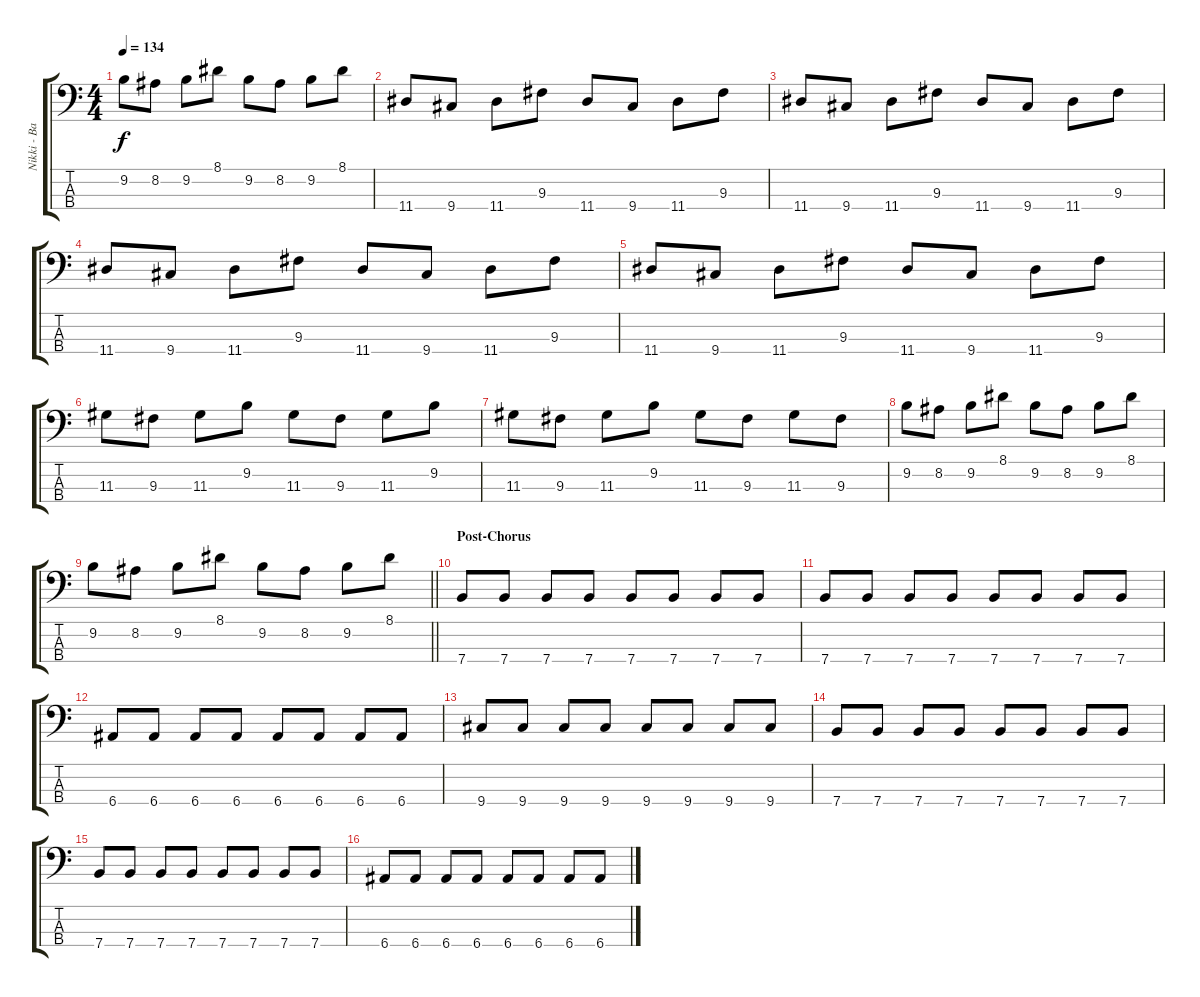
\track ("Nikki - Bass" "Nikki - Ba") {instrument electricbassfinger}
\staff {score tabs}
\tuning (G2 D2 A1 E1) {hide}
\ts (4 4)
\tempo 134
\clef f4
\ks c
9.2.8{dy f} 8.2.8 9.2.8 8.1.8 9.2.8 8.2.8 9.2.8 8.1.8 |
11.4.8 9.4.8 11.4.8 9.3.8 11.4.8 9.4.8 11.4.8 9.3.8 |
11.4.8 9.4.8 11.4.8 9.3.8 11.4.8 9.4.8 11.4.8 9.3.8 |
11.4.8 9.4.8 11.4.8 9.3.8 11.4.8 9.4.8 11.4.8 9.3.8 |
11.4.8 9.4.8 11.4.8 9.3.8 11.4.8 9.4.8 11.4.8 9.3.8 |
11.3.8 9.3.8 11.3.8 9.2.8 11.3.8 9.3.8 11.3.8 9.2.8 |
11.3.8 9.3.8 11.3.8 9.2.8 11.3.8 9.3.8 11.3.8 9.3.8 |
9.2.8 8.2.8 9.2.8 8.1.8 9.2.8 8.2.8 9.2.8 8.1.8 |
\barLineRight lightlight
9.2.8 8.2.8 9.2.8 8.1.8 9.2.8 8.2.8 9.2.8 8.1.8 |
\section ("" "Post-Chorus")
7.4.8 7.4.8 7.4.8 7.4.8 7.4.8 7.4.8 7.4.8 7.4.8 |
7.4.8 7.4.8 7.4.8 7.4.8 7.4.8 7.4.8 7.4.8 7.4.8 |
6.4.8 6.4.8 6.4.8 6.4.8 6.4.8 6.4.8 6.4.8 6.4.8 |
9.4.8 9.4.8 9.4.8 9.4.8 9.4.8 9.4.8 9.4.8 9.4.8 |
7.4.8 7.4.8 7.4.8 7.4.8 7.4.8 7.4.8 7.4.8 7.4.8 |
7.4.8 7.4.8 7.4.8 7.4.8 7.4.8 7.4.8 7.4.8 7.4.8 |
6.4.8 6.4.8 6.4.8 6.4.8 6.4.8 6.4.8 6.4.8 6.4.8
